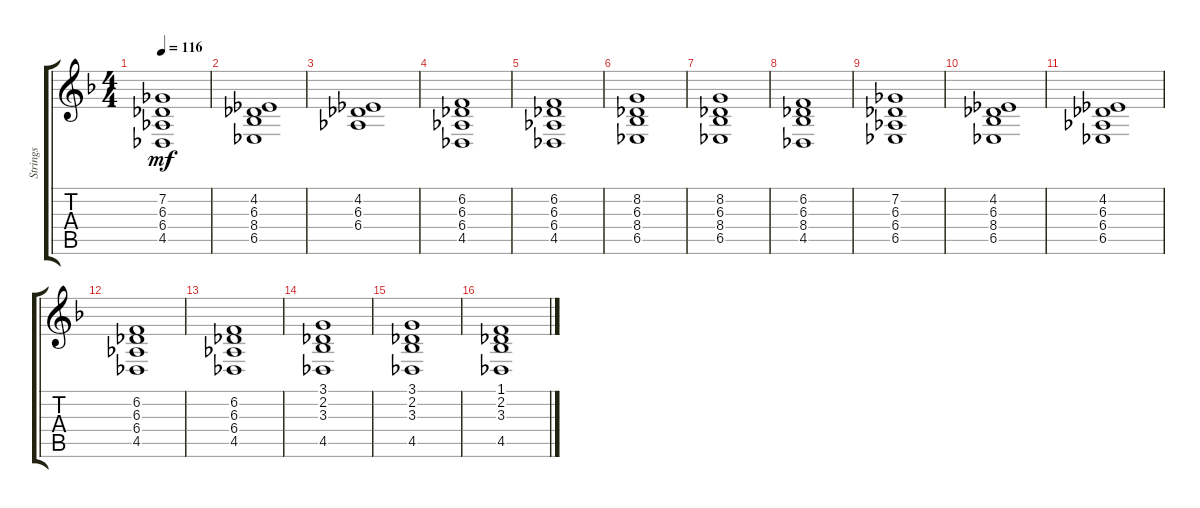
\track ("Strings" "Strings") {instrument fx1rain}
\staff {score tabs}
\tuning (E4 B3 G3 D3 A2 E2) {hide}
\ts (4 4)
\tempo 116
\clef g2
\ks dminor
(7.2 6.3 6.4 4.5).1{dy mf} |
(4.2 6.3 8.4 6.5).1 |
(4.2 6.3 6.4).1 |
(6.2 6.3 6.4 4.5).1 |
(6.2 6.3 6.4 4.5).1 |
(8.2 6.3 8.4 6.5).1 |
(8.2 6.3 8.4 6.5).1 |
(6.2 6.3 8.4 4.5).1 |
(7.2 6.3 6.4 6.5).1 |
(4.2 6.3 8.4 6.5).1 |
(4.2 6.3 6.4 6.5).1 |
(6.2 6.3 6.4 4.5).1 |
(6.2 6.3 6.4 4.5).1 |
(3.1 2.2 3.3 4.5).1 |
(3.1 2.2 3.3 4.5).1 |
(1.1 2.2 3.3 4.5).1
